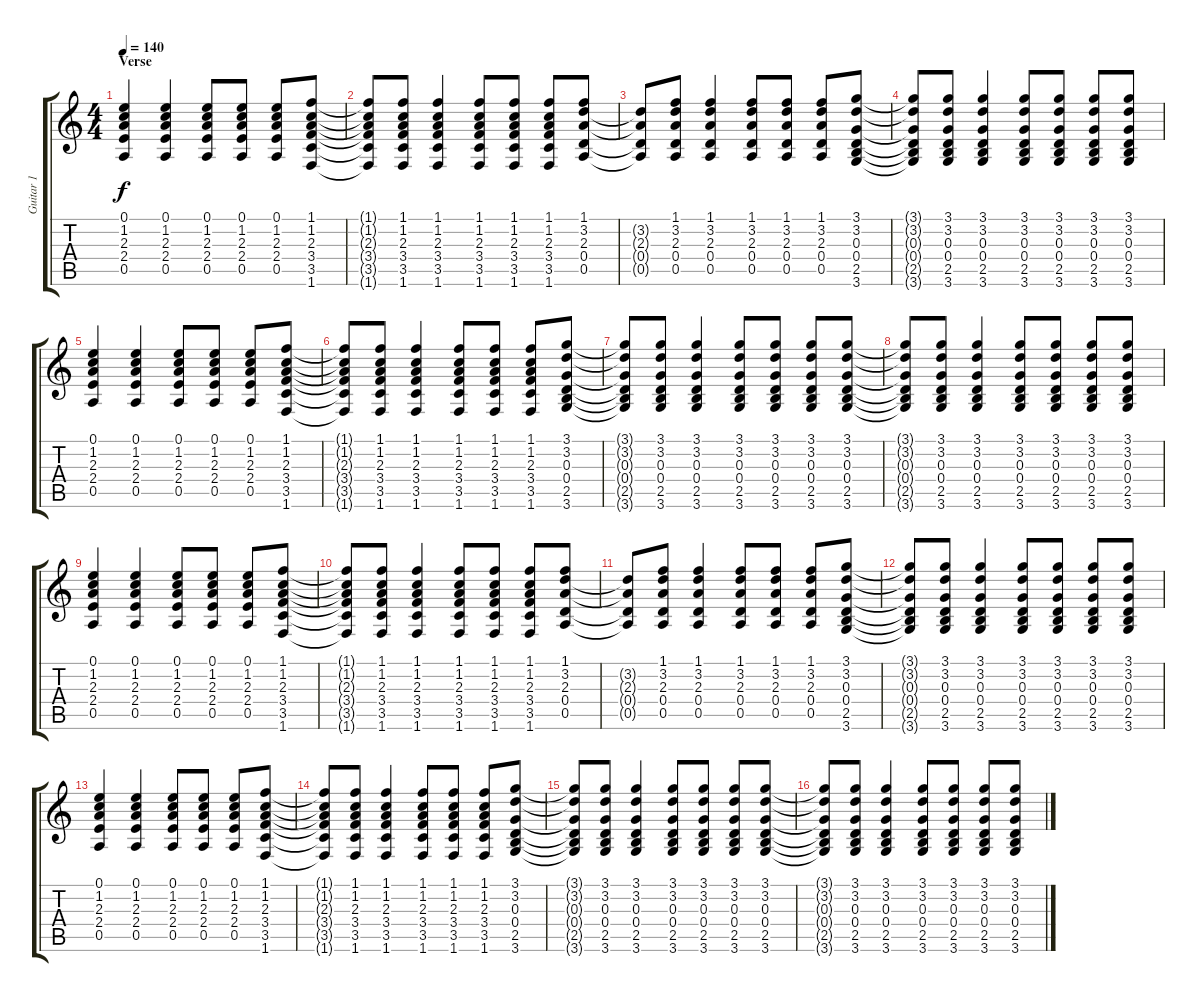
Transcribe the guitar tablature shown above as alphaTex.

\track ("Guitar 1" "Guitar 1") {instrument electricguitarjazz}
\staff {score tabs}
\tuning (E4 B3 G3 D3 A2 E2) {hide}
\ts (4 4)
\section ("" "Verse")
\tempo 140
\clef g2
\ks c
(0.1 1.2 2.3 2.4 0.5).4{dy f} (0.1 1.2 2.3 2.4 0.5).4 (0.1 1.2 2.3 2.4 0.5).8 (0.1 1.2 2.3 2.4 0.5).8 (0.1 1.2 2.3 2.4 0.5).8 (1.1 1.2 2.3 3.4 3.5 1.6).8 |
(1.1{t} 1.2{t} 2.3{t} 3.4{t} 3.5{t} 1.6{t}).8 (1.1 1.2 2.3 3.4 3.5 1.6).8 (1.1 1.2 2.3 3.4 3.5 1.6).4 (1.1 1.2 2.3 3.4 3.5 1.6).8 (1.1 1.2 2.3 3.4 3.5 1.6).8 (1.1 1.2 2.3 3.4 3.5 1.6).8 (1.1 3.2 2.3 0.4 0.5).8 |
(3.2{t} 2.3{t} 0.4{t} 0.5{t}).8 (1.1 3.2 2.3 0.4 0.5).8 (1.1 3.2 2.3 0.4 0.5).4 (1.1 3.2 2.3 0.4 0.5).8 (1.1 3.2 2.3 0.4 0.5).8 (1.1 3.2 2.3 0.4 0.5).8 (3.1 3.2 0.3 0.4 2.5 3.6).8 |
(3.1{t} 3.2{t} 0.3{t} 0.4{t} 2.5{t} 3.6{t}).8 (3.1 3.2 0.3 0.4 2.5 3.6).8 (3.1 3.2 0.3 0.4 2.5 3.6).4 (3.1 3.2 0.3 0.4 2.5 3.6).8 (3.1 3.2 0.3 0.4 2.5 3.6).8 (3.1 3.2 0.3 0.4 2.5 3.6).8 (3.1 3.2 0.3 0.4 2.5 3.6).8 |
(0.1 1.2 2.3 2.4 0.5).4 (0.1 1.2 2.3 2.4 0.5).4 (0.1 1.2 2.3 2.4 0.5).8 (0.1 1.2 2.3 2.4 0.5).8 (0.1 1.2 2.3 2.4 0.5).8 (1.1 1.2 2.3 3.4 3.5 1.6).8 |
(1.1{t} 1.2{t} 2.3{t} 3.4{t} 3.5{t} 1.6{t}).8 (1.1 1.2 2.3 3.4 3.5 1.6).8 (1.1 1.2 2.3 3.4 3.5 1.6).4 (1.1 1.2 2.3 3.4 3.5 1.6).8 (1.1 1.2 2.3 3.4 3.5 1.6).8 (1.1 1.2 2.3 3.4 3.5 1.6).8 (3.1 3.2 0.3 0.4 2.5 3.6).8 |
(3.1{t} 3.2{t} 0.3{t} 0.4{t} 2.5{t} 3.6{t}).8 (3.1 3.2 0.3 0.4 2.5 3.6).8 (3.1 3.2 0.3 0.4 2.5 3.6).4 (3.1 3.2 0.3 0.4 2.5 3.6).8 (3.1 3.2 0.3 0.4 2.5 3.6).8 (3.1 3.2 0.3 0.4 2.5 3.6).8 (3.1 3.2 0.3 0.4 2.5 3.6).8 |
(3.1{t} 3.2{t} 0.3{t} 0.4{t} 2.5{t} 3.6{t}).8 (3.1 3.2 0.3 0.4 2.5 3.6).8 (3.1 3.2 0.3 0.4 2.5 3.6).4 (3.1 3.2 0.3 0.4 2.5 3.6).8 (3.1 3.2 0.3 0.4 2.5 3.6).8 (3.1 3.2 0.3 0.4 2.5 3.6).8 (3.1 3.2 0.3 0.4 2.5 3.6).8 |
(0.1 1.2 2.3 2.4 0.5).4 (0.1 1.2 2.3 2.4 0.5).4 (0.1 1.2 2.3 2.4 0.5).8 (0.1 1.2 2.3 2.4 0.5).8 (0.1 1.2 2.3 2.4 0.5).8 (1.1 1.2 2.3 3.4 3.5 1.6).8 |
(1.1{t} 1.2{t} 2.3{t} 3.4{t} 3.5{t} 1.6{t}).8 (1.1 1.2 2.3 3.4 3.5 1.6).8 (1.1 1.2 2.3 3.4 3.5 1.6).4 (1.1 1.2 2.3 3.4 3.5 1.6).8 (1.1 1.2 2.3 3.4 3.5 1.6).8 (1.1 1.2 2.3 3.4 3.5 1.6).8 (1.1 3.2 2.3 0.4 0.5).8 |
(3.2{t} 2.3{t} 0.4{t} 0.5{t}).8 (1.1 3.2 2.3 0.4 0.5).8 (1.1 3.2 2.3 0.4 0.5).4 (1.1 3.2 2.3 0.4 0.5).8 (1.1 3.2 2.3 0.4 0.5).8 (1.1 3.2 2.3 0.4 0.5).8 (3.1 3.2 0.3 0.4 2.5 3.6).8 |
(3.1{t} 3.2{t} 0.3{t} 0.4{t} 2.5{t} 3.6{t}).8 (3.1 3.2 0.3 0.4 2.5 3.6).8 (3.1 3.2 0.3 0.4 2.5 3.6).4 (3.1 3.2 0.3 0.4 2.5 3.6).8 (3.1 3.2 0.3 0.4 2.5 3.6).8 (3.1 3.2 0.3 0.4 2.5 3.6).8 (3.1 3.2 0.3 0.4 2.5 3.6).8 |
(0.1 1.2 2.3 2.4 0.5).4 (0.1 1.2 2.3 2.4 0.5).4 (0.1 1.2 2.3 2.4 0.5).8 (0.1 1.2 2.3 2.4 0.5).8 (0.1 1.2 2.3 2.4 0.5).8 (1.1 1.2 2.3 3.4 3.5 1.6).8 |
(1.1{t} 1.2{t} 2.3{t} 3.4{t} 3.5{t} 1.6{t}).8 (1.1 1.2 2.3 3.4 3.5 1.6).8 (1.1 1.2 2.3 3.4 3.5 1.6).4 (1.1 1.2 2.3 3.4 3.5 1.6).8 (1.1 1.2 2.3 3.4 3.5 1.6).8 (1.1 1.2 2.3 3.4 3.5 1.6).8 (3.1 3.2 0.3 0.4 2.5 3.6).8 |
(3.1{t} 3.2{t} 0.3{t} 0.4{t} 2.5{t} 3.6{t}).8 (3.1 3.2 0.3 0.4 2.5 3.6).8 (3.1 3.2 0.3 0.4 2.5 3.6).4 (3.1 3.2 0.3 0.4 2.5 3.6).8 (3.1 3.2 0.3 0.4 2.5 3.6).8 (3.1 3.2 0.3 0.4 2.5 3.6).8 (3.1 3.2 0.3 0.4 2.5 3.6).8 |
(3.1{t} 3.2{t} 0.3{t} 0.4{t} 2.5{t} 3.6{t}).8 (3.1 3.2 0.3 0.4 2.5 3.6).8 (3.1 3.2 0.3 0.4 2.5 3.6).4 (3.1 3.2 0.3 0.4 2.5 3.6).8 (3.1 3.2 0.3 0.4 2.5 3.6).8 (3.1 3.2 0.3 0.4 2.5 3.6).8 (3.1 3.2 0.3 0.4 2.5 3.6).8
